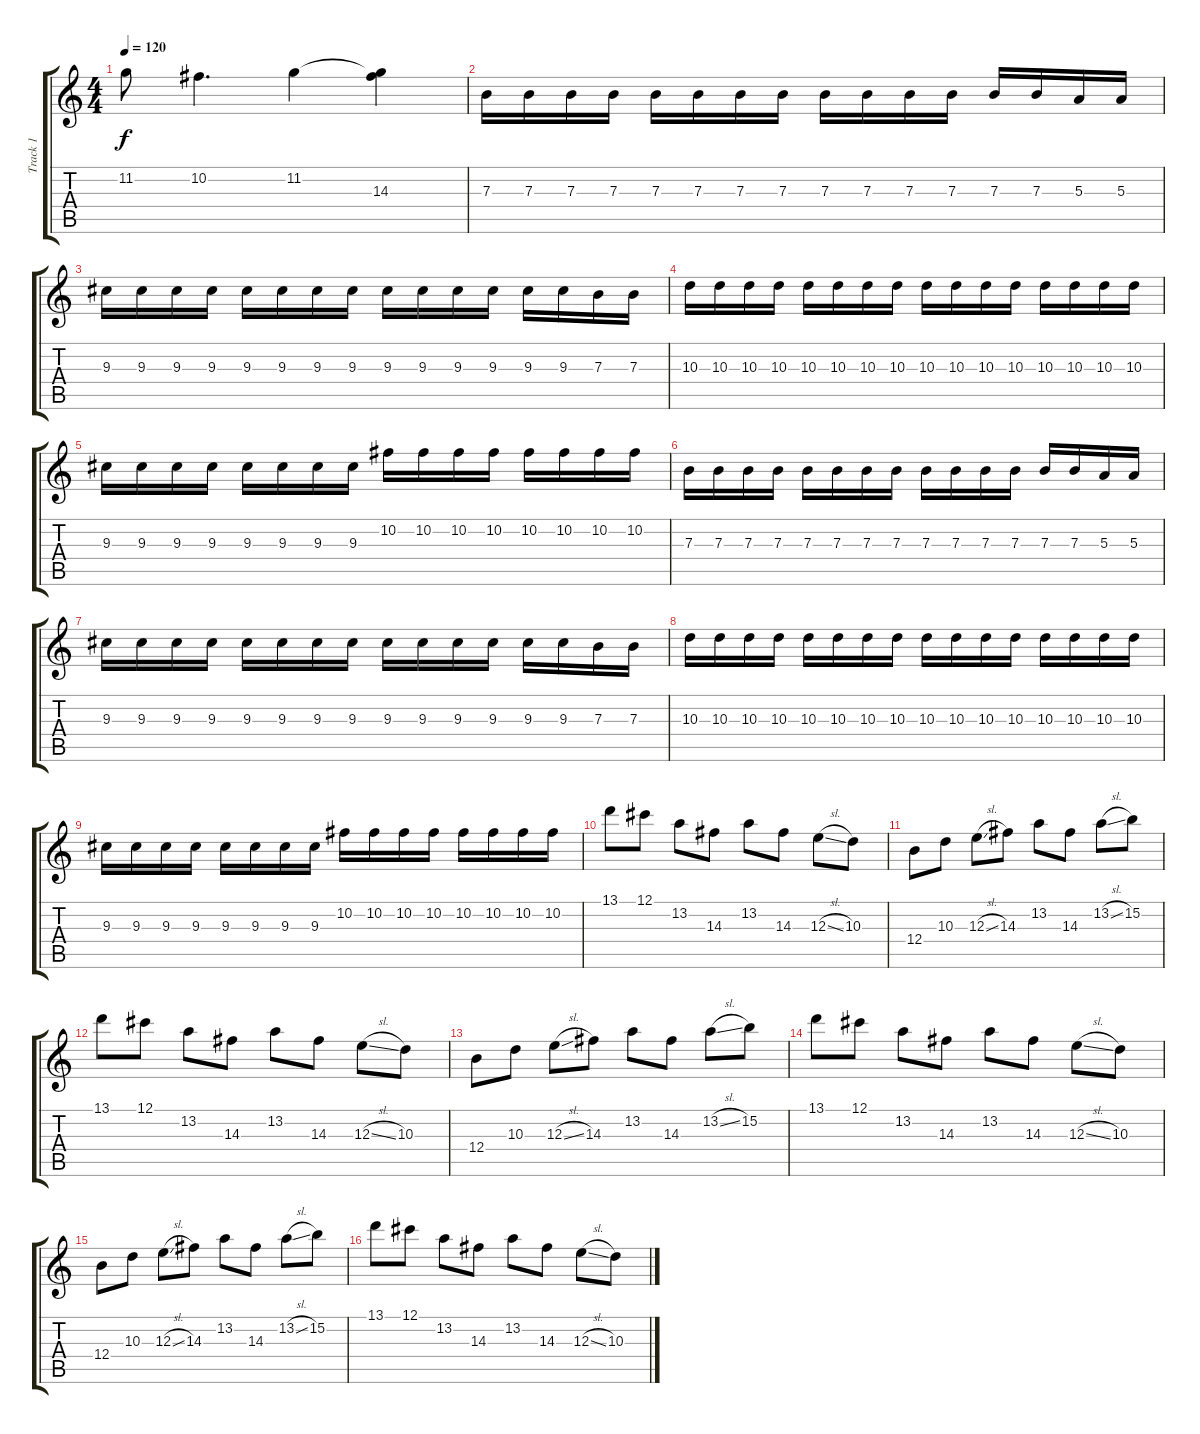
\track ("Track 1" "Track 1") {instrument distortionguitar}
\staff {score tabs}
\tuning (Db4 Ab3 E3 B2 Gb2 B1) {hide}
\ts (4 4)
\tempo 120
\clef g2
\ks c
11.2{t}.8{dy f} 10.2.4{d} 11.2.4 (11.2{t} 14.3).4 |
7.3.16 7.3.16 7.3.16 7.3.16 7.3.16 7.3.16 7.3.16 7.3.16 7.3.16 7.3.16 7.3.16 7.3.16 7.3.16 7.3.16 5.3.16 5.3.16 |
9.3.16 9.3.16 9.3.16 9.3.16 9.3.16 9.3.16 9.3.16 9.3.16 9.3.16 9.3.16 9.3.16 9.3.16 9.3.16 9.3.16 7.3.16 7.3.16 |
10.3.16 10.3.16 10.3.16 10.3.16 10.3.16 10.3.16 10.3.16 10.3.16 10.3.16 10.3.16 10.3.16 10.3.16 10.3.16 10.3.16 10.3.16 10.3.16 |
9.3.16 9.3.16 9.3.16 9.3.16 9.3.16 9.3.16 9.3.16 9.3.16 10.2.16 10.2.16 10.2.16 10.2.16 10.2.16 10.2.16 10.2.16 10.2.16 |
7.3.16 7.3.16 7.3.16 7.3.16 7.3.16 7.3.16 7.3.16 7.3.16 7.3.16 7.3.16 7.3.16 7.3.16 7.3.16 7.3.16 5.3.16 5.3.16 |
9.3.16 9.3.16 9.3.16 9.3.16 9.3.16 9.3.16 9.3.16 9.3.16 9.3.16 9.3.16 9.3.16 9.3.16 9.3.16 9.3.16 7.3.16 7.3.16 |
10.3.16 10.3.16 10.3.16 10.3.16 10.3.16 10.3.16 10.3.16 10.3.16 10.3.16 10.3.16 10.3.16 10.3.16 10.3.16 10.3.16 10.3.16 10.3.16 |
9.3.16 9.3.16 9.3.16 9.3.16 9.3.16 9.3.16 9.3.16 9.3.16 10.2.16 10.2.16 10.2.16 10.2.16 10.2.16 10.2.16 10.2.16 10.2.16 |
13.1.8 12.1.8 13.2.8 14.3.8 13.2.8 14.3.8 12.3{sl}.8 10.3.8 |
12.4.8 10.3.8 12.3{sl}.8 14.3.8 13.2.8 14.3.8 13.2{sl}.8 15.2.8 |
13.1.8 12.1.8 13.2.8 14.3.8 13.2.8 14.3.8 12.3{sl}.8 10.3.8 |
12.4.8 10.3.8 12.3{sl}.8 14.3.8 13.2.8 14.3.8 13.2{sl}.8 15.2.8 |
13.1.8 12.1.8 13.2.8 14.3.8 13.2.8 14.3.8 12.3{sl}.8 10.3.8 |
12.4.8 10.3.8 12.3{sl}.8 14.3.8 13.2.8 14.3.8 13.2{sl}.8 15.2.8 |
13.1.8 12.1.8 13.2.8 14.3.8 13.2.8 14.3.8 12.3{sl}.8 10.3.8
